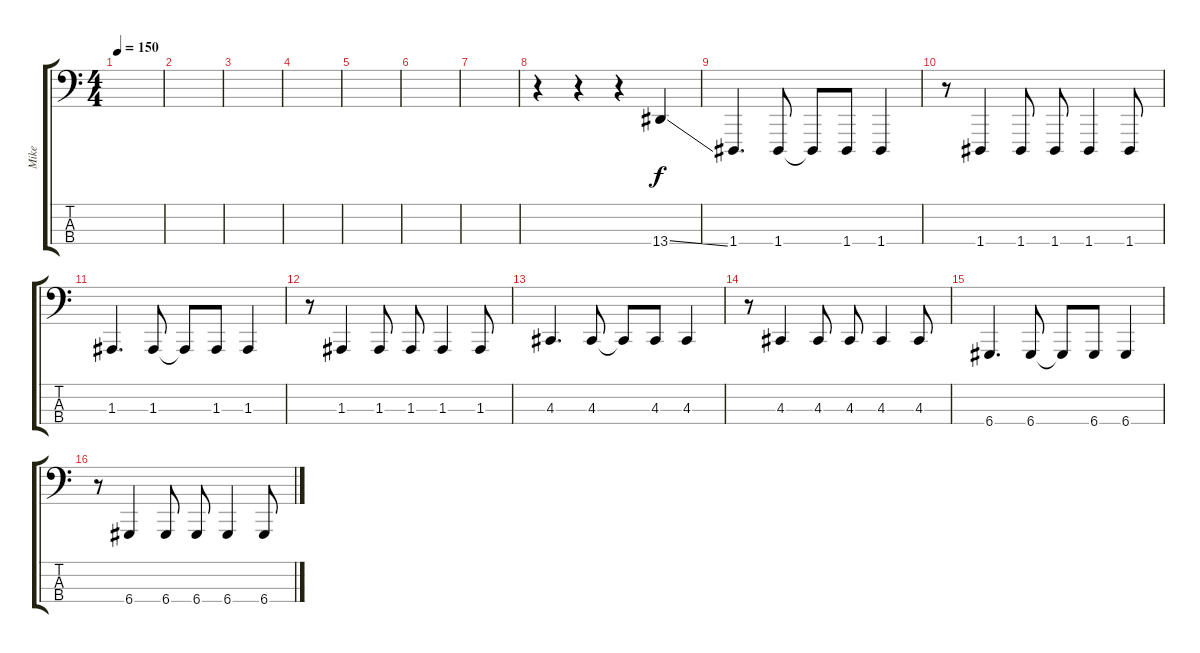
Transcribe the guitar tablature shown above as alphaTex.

\track ("Mike" "Mike") {instrument brightacousticpiano}
\staff {score tabs}
\tuning (G2 D2 A1 D1) {hide}
\ts (4 4)
\tempo 150
\clef f4
\ks c
|
|
|
|
|
|
|
r.4 r.4 r.4 13.4{ss}.4 |
1.4.4{d} 1.4.8 1.4{t}.8 1.4.8 1.4.4 |
r.8 1.4.4 1.4.8 1.4.8 1.4.4 1.4.8 |
1.3.4{d} 1.3.8 1.3{t}.8 1.3.8 1.3.4 |
r.8 1.3.4 1.3.8 1.3.8 1.3.4 1.3.8 |
4.3.4{d} 4.3.8 4.3{t}.8 4.3.8 4.3.4 |
r.8 4.3.4 4.3.8 4.3.8 4.3.4 4.3.8 |
6.4.4{d} 6.4.8 6.4{t}.8 6.4.8 6.4.4 |
r.8 6.4.4 6.4.8 6.4.8 6.4.4 6.4.8
